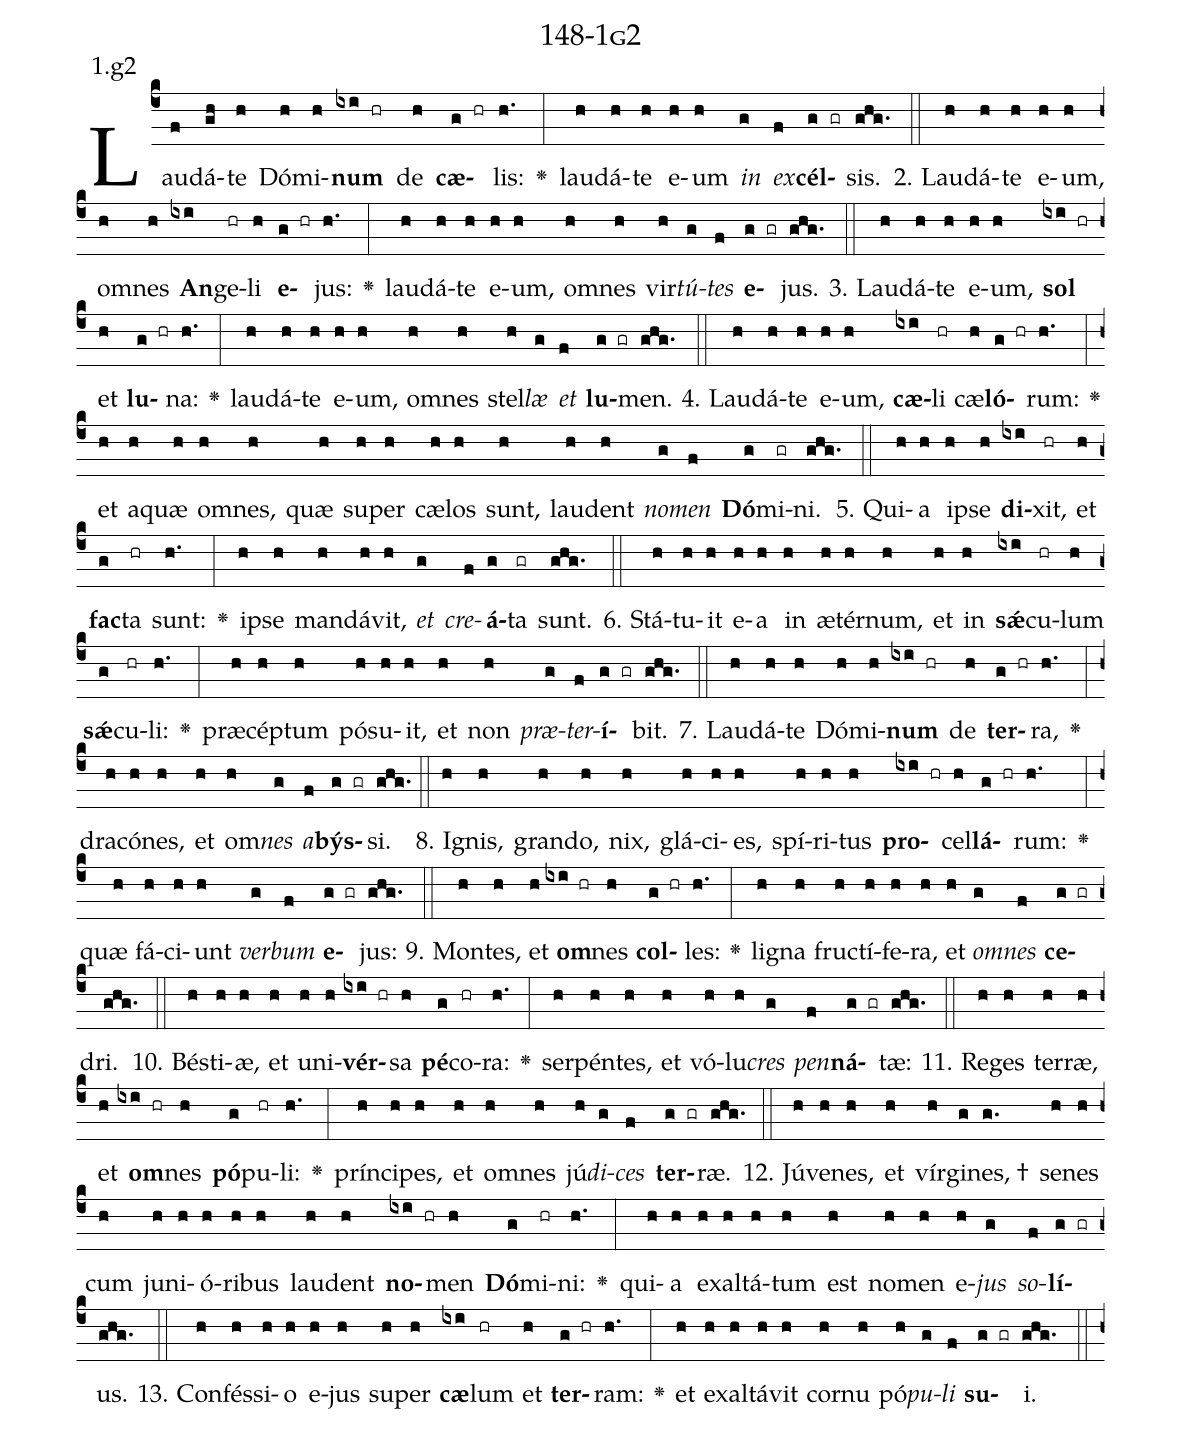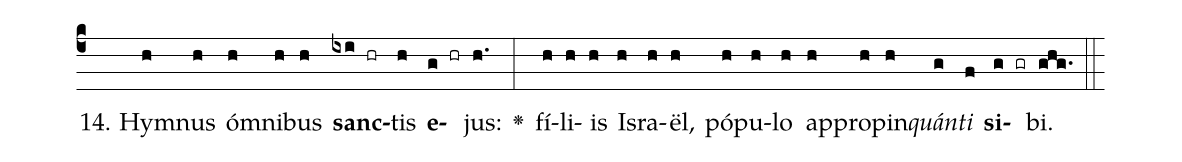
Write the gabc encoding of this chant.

name: 148-1g2;
annotation: 1.g2;
%%
(c4)Lau(f)dá(gh)te(h) Dó(h)mi(h)<b>num</b>(ixi hr) de(h) <b>cæ</b>(g hr)lis:(h.) <v>\greheightstar</v>(:) lau(h)dá(h)te(h) e(h)um(h) <i>in</i>(g) <i>ex</i>(f)<b>cél</b>(g gr)sis.(ghg.) (::)
2. Lau(h)dá(h)te(h) e(h)um,(h) om(h)nes(h) <b>An</b>(ixi)ge(hr)li(h) <b>e</b>(g hr)jus:(h.) <v>\greheightstar</v>(:) lau(h)dá(h)te(h) e(h)um,(h) om(h)nes(h) vir(h)<i>tú</i>(g)<i>tes</i>(f) <b>e</b>(g gr)jus.(ghg.) (::)
3. Lau(h)dá(h)te(h) e(h)um,(h) <b>sol</b>(ixi hr) et(h) <b>lu</b>(g hr)na:(h.) <v>\greheightstar</v>(:) lau(h)dá(h)te(h) e(h)um,(h) om(h)nes(h) stel(h)<i>læ</i>(g) <i>et</i>(f) <b>lu</b>(g gr)men.(ghg.) (::)
4. Lau(h)dá(h)te(h) e(h)um,(h) <b>cæ</b>(ixi)li(hr) cæ(h)<b>ló</b>(g hr)rum:(h.) <v>\greheightstar</v>(:) et(h) a(h)quæ(h) om(h)nes,(h) quæ(h) su(h)per(h) cæ(h)los(h) sunt,(h) lau(h)dent(h) <i>no</i>(g)<i>men</i>(f) <b>Dó</b>(g)mi(gr)ni.(ghg.) (::)
5. Qui(h)a(h) ip(h)se(h) <b>di</b>(ixi)xit,(hr) et(h) <b>fac</b>(g)ta(hr) sunt:(h.) <v>\greheightstar</v>(:) ip(h)se(h) man(h)dá(h)vit,(h) <i>et</i>(g) <i>cre</i>(f)<b>á</b>(g)ta(gr) sunt.(ghg.) (::)
6. Stá(h)tu(h)it(h) e(h)a(h) in(h) æ(h)tér(h)num,(h) et(h) in(h) <b>sǽ</b>(ixi)cu(hr)lum(h) <b>sǽ</b>(g)cu(hr)li:(h.) <v>\greheightstar</v>(:) præ(h)cép(h)tum(h) pó(h)su(h)it,(h) et(h) non(h) <i>præ</i>(g)<i>ter</i>(f)<b>í</b>(g gr)bit.(ghg.) (::)
7. Lau(h)dá(h)te(h) Dó(h)mi(h)<b>num</b>(ixi hr) de(h) <b>ter</b>(g hr)ra,(h.) <v>\greheightstar</v>(:) dra(h)có(h)nes,(h) et(h) om(h)<i>nes</i>(g) <i>a</i>(f)<b>býs</b>(g gr)si.(ghg.) (::)
8. I(h)gnis,(h) gran(h)do,(h) nix,(h) glá(h)ci(h)es,(h) spí(h)ri(h)tus(h) <b>pro</b>(ixi hr)cel(h)<b>lá</b>(g hr)rum:(h.) <v>\greheightstar</v>(:) quæ(h) fá(h)ci(h)unt(h) <i>ver</i>(g)<i>bum</i>(f) <b>e</b>(g gr)jus:(ghg.) (::)
9. Mon(h)tes,(h) et(h) <b>om</b>(ixi hr)nes(h) <b>col</b>(g hr)les:(h.) <v>\greheightstar</v>(:) li(h)gna(h) fruc(h)tí(h)fe(h)ra,(h) et(h) <i>om</i>(g)<i>nes</i>(f) <b>ce</b>(g gr)dri.(ghg.) (::)
10. Bés(h)ti(h)æ,(h) et(h) u(h)ni(h)<b>vér</b>(ixi hr)sa(h) <b>pé</b>(g)co(hr)ra:(h.) <v>\greheightstar</v>(:) ser(h)pén(h)tes,(h) et(h) vó(h)lu(h)<i>cres</i>(g) <i>pen</i>(f)<b>ná</b>(g gr)tæ:(ghg.) (::)
11. Re(h)ges(h) ter(h)ræ,(h) et(h) <b>om</b>(ixi hr)nes(h) <b>pó</b>(g)pu(hr)li:(h.) <v>\greheightstar</v>(:) prín(h)ci(h)pes,(h) et(h) om(h)nes(h) jú(h)<i>di</i>(g)<i>ces</i>(f) <b>ter</b>(g gr)ræ.(ghg.) (::)
12. Jú(h)ve(h)nes,(h) et(h) vír(h)gi(g)nes, †(g.) se(h)nes(h) cum(h) ju(h)ni(h)ó(h)ri(h)bus(h) lau(h)dent(h) <b>no</b>(ixi hr)men(h) <b>Dó</b>(g)mi(hr)ni:(h.) <v>\greheightstar</v>(:) qui(h)a(h) ex(h)al(h)tá(h)tum(h) est(h) no(h)men(h) e(h)<i>jus</i>(g) <i>so</i>(f)<b>lí</b>(g gr)us.(ghg.) (::)
13. Con(h)fés(h)si(h)o(h) e(h)jus(h) su(h)per(h) <b>cæ</b>(ixi)lum(hr) et(h) <b>ter</b>(g hr)ram:(h.) <v>\greheightstar</v>(:) et(h) ex(h)al(h)tá(h)vit(h) cor(h)nu(h) pó(h)<i>pu</i>(g)<i>li</i>(f) <b>su</b>(g gr)i.(ghg.) (::)
14. Hym(h)nus(h) óm(h)ni(h)bus(h) <b>sanc</b>(ixi hr)tis(h) <b>e</b>(g hr)jus:(h.) <v>\greheightstar</v>(:) fí(h)li(h)is(h) Is(h)ra(h)ël,(h) pó(h)pu(h)lo(h) ap(h)pro(h)pin(h)<i>quán</i>(g)<i>ti</i>(f) <b>si</b>(g gr)bi.(ghg.) (::)
